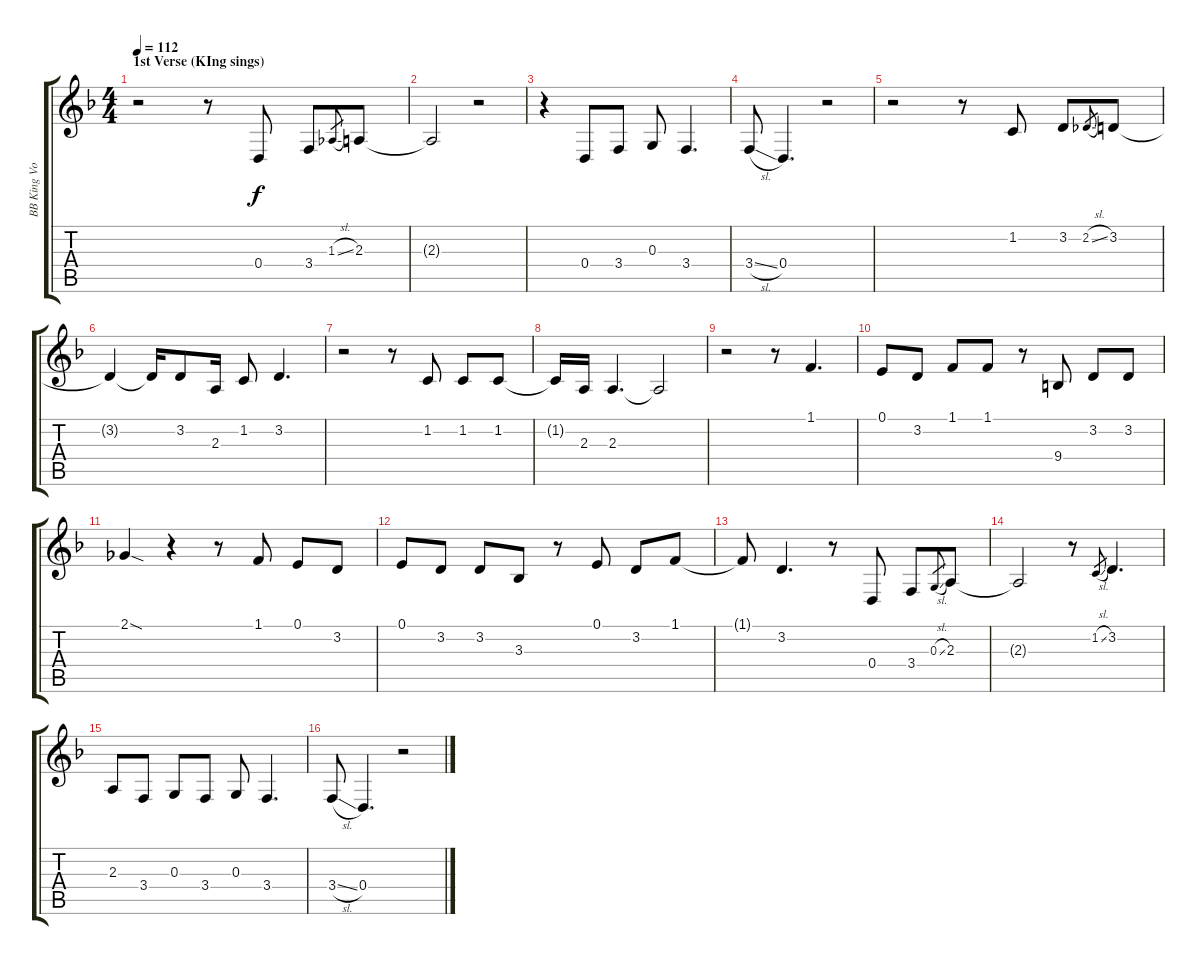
\track ("BB King Vocals" "BB King Vo") {instrument bassoon}
\staff {score tabs}
\tuning (E4 B3 G3 D3 A2 E2) {hide}
\ts (4 4)
\section ("" "1st Verse (KIng sings)")
\tempo 112
\clef g2
\ks f
r.2{dy f} r.8 0.4.8 3.4.8 1.3{sl}.8{gr} 2.3.8 |
2.3{t}.2 r.2 |
r.4 0.4.8 3.4.8 0.3.8 3.4.4{d} |
3.4{sl}.8 0.4.4{d} r.2 |
r.2 r.8 1.2.8 3.2.8 2.2{sl}.8{gr} 3.2.8 |
3.2{t}.4 3.2{t}.16 3.2.8 2.3.16 1.2.8 3.2.4{d} |
r.2 r.8 1.2.8 1.2.8 1.2.8 |
1.2{t}.16 2.3.16 2.3.4{d} 2.3{t}.2 |
r.2 r.8 1.1.4{d} |
0.1.8 3.2.8 1.1.8 1.1.8 r.8 9.4.8 3.2.8 3.2.8 |
2.1{sod}.4 r.4 r.8 1.1.8 0.1.8 3.2.8 |
0.1.8 3.2.8 3.2.8 3.3.8 r.8 0.1.8 3.2.8 1.1.8 |
1.1{t}.8 3.2.4{d} r.8 0.4.8 3.4.8 0.3{sl}.8{gr} 2.3.8 |
2.3{t}.2 r.8 1.2{sl}.8{gr} 3.2.4{d} |
2.3.8 3.4.8 0.3.8 3.4.8 0.3.8 3.4.4{d} |
3.4{sl}.8 0.4.4{d} r.2
